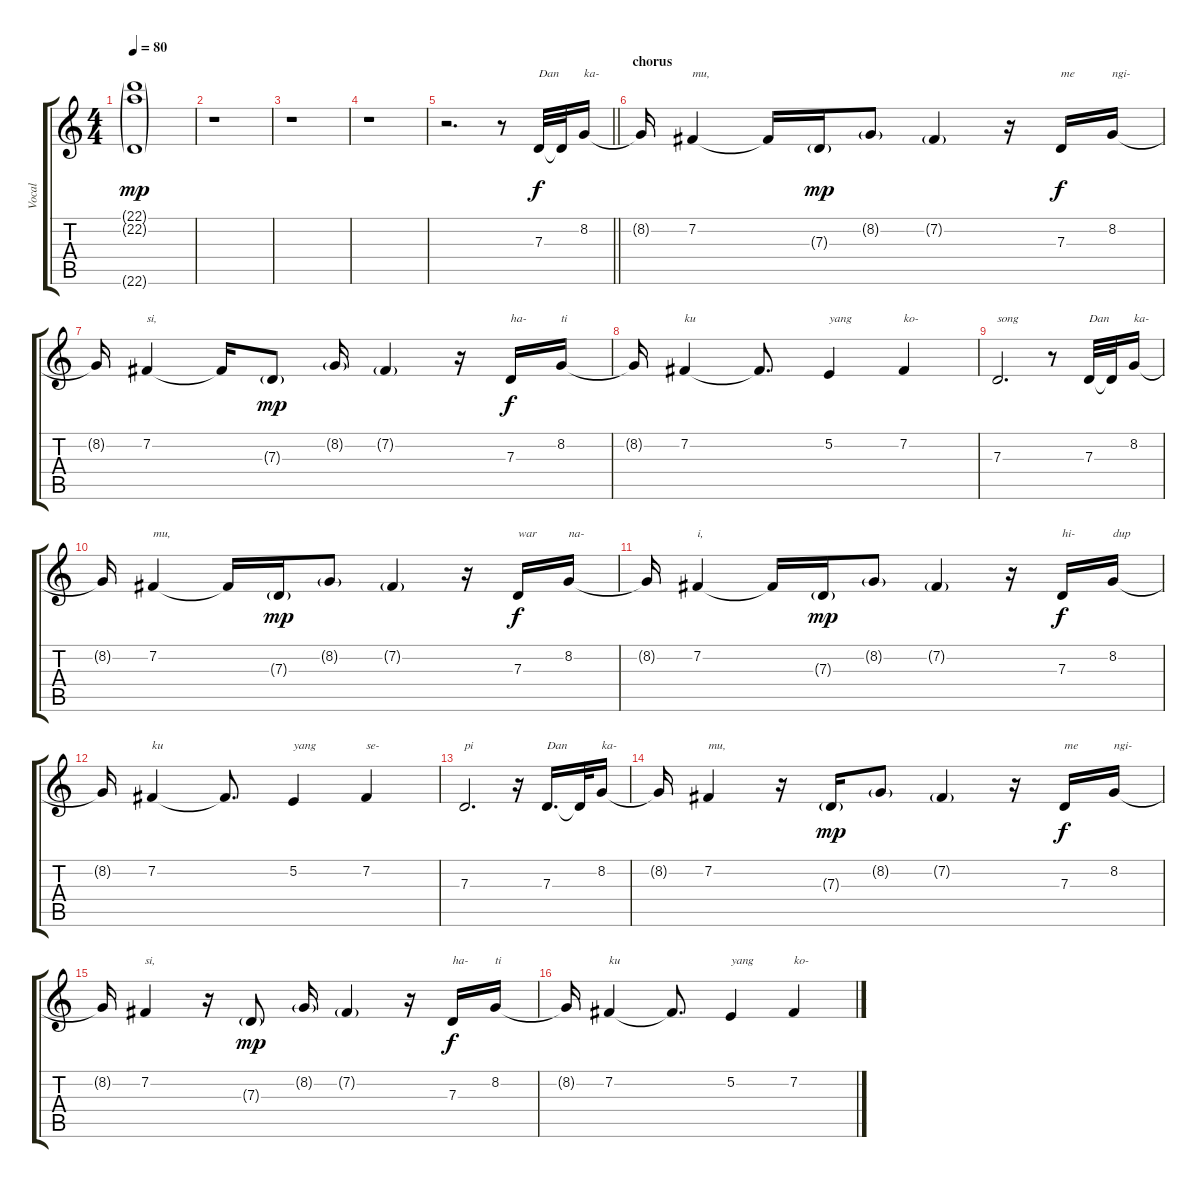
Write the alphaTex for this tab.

\track ("Vocal" "Vocal") {instrument lead3calliope}
\staff {score tabs}
\tuning (E4 B3 G3 D3 A2 E2) {hide}
\ts (4 4)
\tempo 80
\clef g2
\ks c
(22.1{g} 22.2{g} 22.6{g}).1{dy mp} |
r.1 |
r.1 |
r.1 |
\barLineRight lightlight
r.2{d} r.8 7.3.32{txt "Dan" dy f} 7.3{t}.32 8.2.16{txt "ka-"} |
\section ("" "chorus")
8.2{t}.16 7.2.4{txt "mu,"} 7.2{t}.16 7.3{g}.16{dy mp} 8.2{g}.8 7.2{g}.4 r.16 7.3.16{txt "me" dy f} 8.2.16{txt "ngi-"} |
8.2{t}.16 7.2.4{txt "si,"} 7.2{t}.16 7.3{g}.8{dy mp} 8.2{g}.16 7.2{g}.4 r.16 7.3.16{txt "ha-" dy f} 8.2.16{txt "ti"} |
8.2{t}.16 7.2.4{txt "ku"} 7.2{t}.8{d} 5.2.4{txt "yang"} 7.2.4{txt "ko-"} |
7.3.2{d txt "song"} r.8 7.3.32{txt "Dan"} 7.3{t}.32 8.2.16{txt "ka-"} |
8.2{t}.16 7.2.4{txt "mu,"} 7.2{t}.16 7.3{g}.16{dy mp} 8.2{g}.8 7.2{g}.4 r.16 7.3.16{txt "war" dy f} 8.2.16{txt "na-"} |
8.2{t}.16 7.2.4{txt "i,"} 7.2{t}.16 7.3{g}.16{dy mp} 8.2{g}.8 7.2{g}.4 r.16 7.3.16{txt "hi-" dy f} 8.2.16{txt "dup"} |
8.2{t}.16 7.2.4{txt "ku"} 7.2{t}.8{d} 5.2.4{txt "yang"} 7.2.4{txt "se-"} |
7.3.2{d txt "pi"} r.16 7.3.16{d txt "Dan"} 7.3{t}.32 8.2.16{txt "ka-"} |
8.2{t}.16 7.2.4{txt "mu,"} r.16 7.3{g}.16{dy mp} 8.2{g}.8 7.2{g}.4 r.16 7.3.16{txt "me" dy f} 8.2.16{txt "ngi-"} |
8.2{t}.16 7.2.4{txt "si,"} r.16 7.3{g}.8{dy mp} 8.2{g}.16 7.2{g}.4 r.16 7.3.16{txt "ha-" dy f} 8.2.16{txt "ti"} |
8.2{t}.16 7.2.4{txt "ku"} 7.2{t}.8{d} 5.2.4{txt "yang"} 7.2.4{txt "ko-"}
